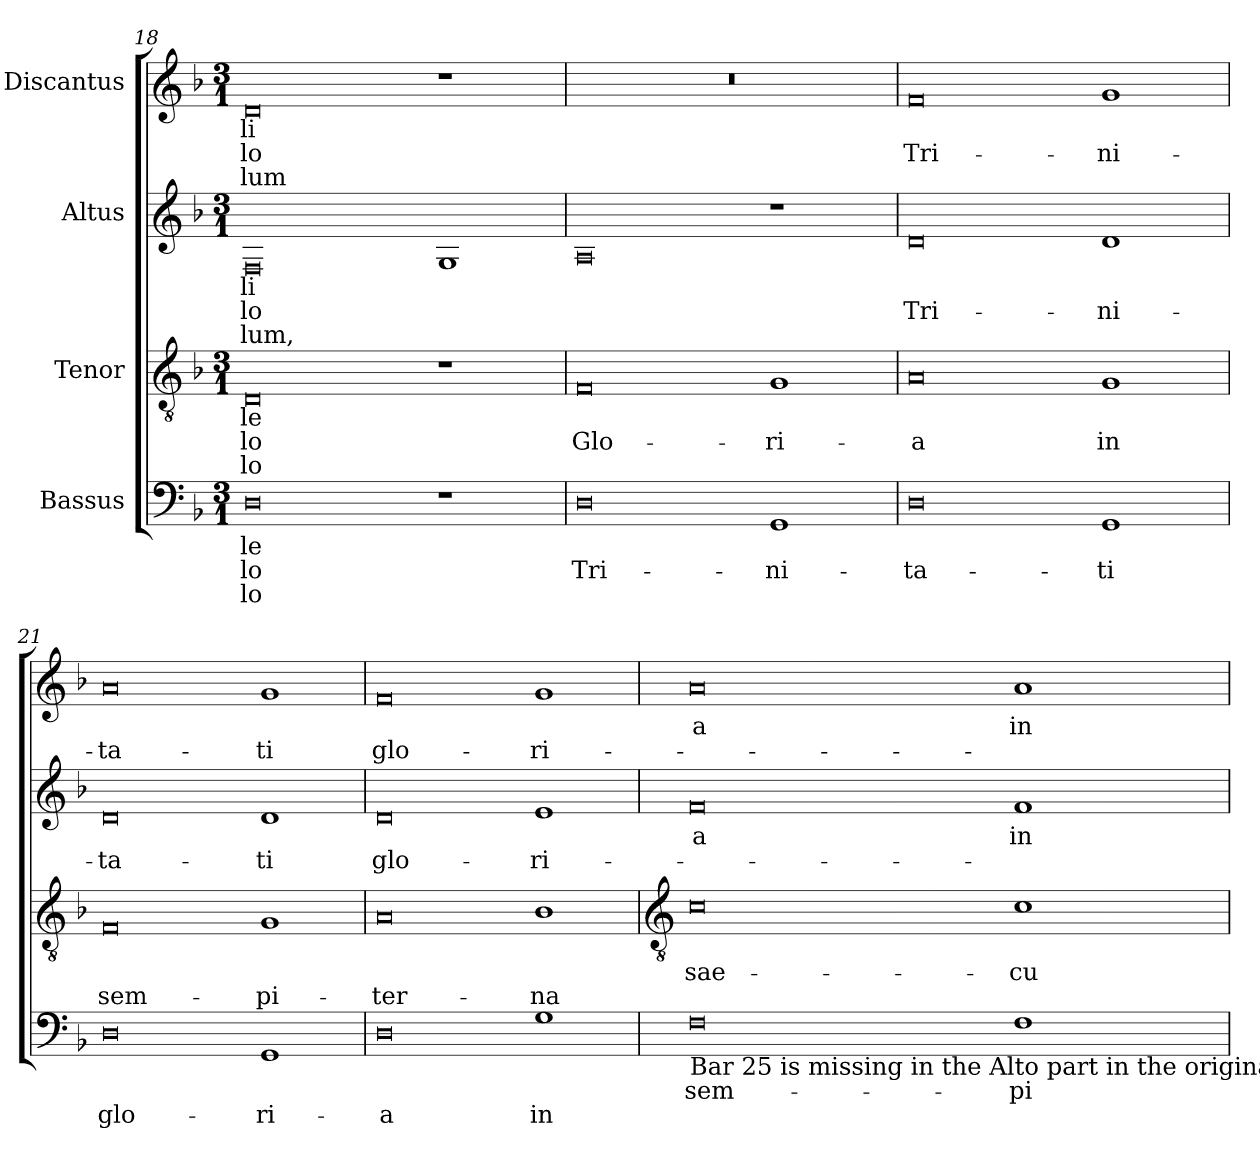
**kern	**text	**text	**text	**kern	**text	**text	**text	**kern	**text	**text	**text	**kern	**text	**text	**text
*part4	*part4	*part4	*part4	*part3	*part3	*part3	*part3	*part2	*part2	*part2	*part2	*part1	*part1	*part1	*part1
*staff4	*staff4	*staff4	*staff4	*staff3	*staff3	*staff3	*staff3	*staff2	*staff2	*staff2	*staff2	*staff1	*staff1	*staff1	*staff1
*I"Bassus	*	*	*	*I"Tenor	*	*	*	*I"Altus	*	*	*	*I"Discantus	*	*	*
*clefF4	*	*	*	*clefGv2	*	*	*	*clefG2	*	*	*	*clefG2	*	*	*
*k[b-]	*	*	*	*k[b-]	*	*	*	*k[b-]	*	*	*	*k[b-]	*	*	*
*F:	*	*	*	*F:	*	*	*	*F:	*	*	*	*F:	*	*	*
*M3/1	*	*	*	*M3/1	*	*	*	*M3/1	*	*	*	*M3/1	*	*	*
=18	=18	=18	=18	=18	=18	=18	=18	=18	=18	=18	=18	=18	=18	=18	=18
!	!LO:LY:b	!LO:LY:b	!LO:LY:b	!	!LO:LY:b	!LO:LY:b	!LO:LY:b	!	!LO:LY:b	!LO:LY:b	!LO:LY:b	!	!LO:LY:b	!LO:LY:b	!LO:LY:b
0D	-le	lo	lo	0D	-le	lo	lo	0F	-li	lo	lum,	0d	-li	lo	lum
1r	.	.	.	1r	.	.	.	1G	.	.	.	1r	.	.	.
=19	=19	=19	=19	=19	=19	=19	=19	=19	=19	=19	=19	=19	=19	=19	=19
!	!	!LO:LY:b	!	!	!	!LO:LY:b	!	!	!	!	!	!	!	!	!
0D	.	Tri-	.	0F	.	Glo-	.	0A	.	.	.	0.r	.	.	.
!	!	!LO:LY:b	!	!	!	!LO:LY:b	!	!	!	!	!	!	!	!	!
1GG	.	-ni-	.	1G	.	-ri-	.	1r	.	.	.	.	.	.	.
=20	=20	=20	=20	=20	=20	=20	=20	=20	=20	=20	=20	=20	=20	=20	=20
!	!	!LO:LY:b	!	!	!	!LO:LY:b	!	!	!	!LO:LY:b	!	!	!	!LO:LY:b	!
0D	.	-ta-	.	0A	.	-a	.	0d	.	Tri-	.	0f	.	Tri-	.
!	!	!LO:LY:b	!	!	!	!LO:LY:b	!	!	!	!LO:LY:b	!	!	!	!LO:LY:b	!
1GG	.	-ti	.	1G	.	in	.	1d	.	-ni-	.	1g	.	-ni-	.
=21	=21	=21	=21	=21	=21	=21	=21	=21	=21	=21	=21	=21	=21	=21	=21
!	!	!LO:LY:b	!	!	!	!LO:LY:b	!	!	!	!LO:LY:b	!	!	!	!LO:LY:b	!
0D	.	glo-	.	0F	.	sem-	.	0d	.	-ta-	.	0a	.	-ta-	.
!	!	!LO:LY:b	!	!	!	!LO:LY:b	!	!	!	!LO:LY:b	!	!	!	!LO:LY:b	!
1GG	.	-ri-	.	1G	.	-pi-	.	1d	.	-ti	.	1g	.	-ti	.
=22	=22	=22	=22	=22	=22	=22	=22	=22	=22	=22	=22	=22	=22	=22	=22
!	!	!LO:LY:b	!	!	!	!LO:LY:b	!	!	!	!LO:LY:b	!	!	!	!LO:LY:b	!
0D	.	-a	.	0A	.	-ter-	.	0d	.	glo-	.	0f	.	glo-	.
!	!	!LO:LY:b	!	!	!	!LO:LY:b	!	!	!	!LO:LY:b	!	!	!	!LO:LY:b	!
1G	.	in	.	1B-	.	-na	.	1e	.	-ri-	.	1g	.	-ri-	.
!!LO:LB:g=z
=23	=23	=23	=23	=23	=23	=23	=23	=23	=23	=23	=23	=23	=23	=23	=23
*	*	*	*	*clefGv2	*	*	*	*	*	*	*	*	*	*	*
*^	*	*	*	*	*	*	*	*	*	*	*	*	*	*	*
!LO:TX:b:t=Bar 25 is missing in the Alto part in the original print	!	!	!	!	!	!	!	!	!	!	!	!	!	!	!	!
!	!LO:N:vis=0	!LO:LY:b	!	!	!	!LO:LY:b	!	!	!	!LO:LY:b	!	!	!	!LO:LY:b	!	!
0F	0.ryy	sem-	.	.	0c	sae-	.	.	0f	-a	.	.	0a	-a	.	.
!	!	!LO:LY:b	!	!	!	!LO:LY:b	!	!	!	!LO:LY:b	!	!	!	!LO:LY:b	!	!
1F	.	-pi-	.	.	1c	-cu-	.	.	1f	in	.	.	1a	in	.	.
*v	*v	*	*	*	*	*	*	*	*	*	*	*	*	*	*	*
=	=	=	=	=	=	=	=	=	=	=	=	=	=	=	=
*-	*-	*-	*-	*-	*-	*-	*-	*-	*-	*-	*-	*-	*-	*-	*-
